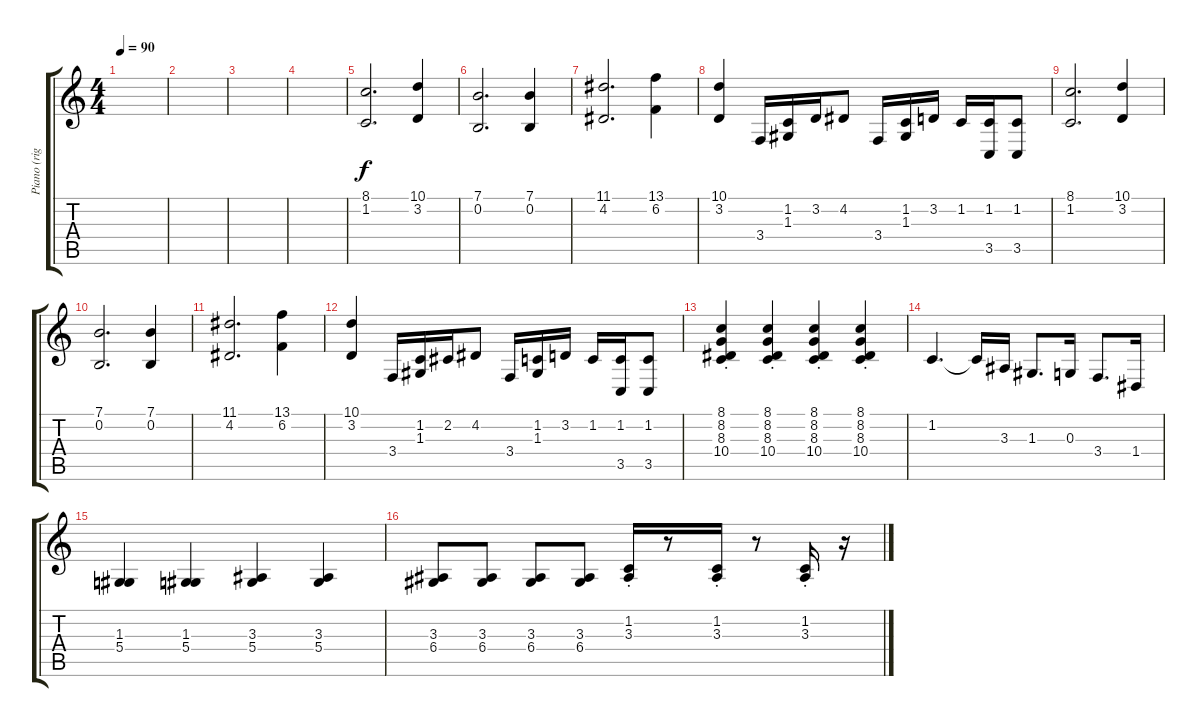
\track ("Piano (right hand)" "Piano (rig") {instrument acousticgrandpiano}
\staff {score tabs}
\tuning (E4 B3 G3 D3 A2 E2) {hide}
\ts (4 4)
\tempo 90
\clef g2
\ks c
|
|
|
|
(8.1 1.2).2{d} (10.1 3.2).4 |
(7.1 0.2).2{d} (7.1 0.2).4 |
(11.1 4.2).2{d} (13.1 6.2).4 |
(10.1 3.2).4 3.4.16 (1.2 1.3).16 3.2.16 4.2.8 3.4.16 (1.2 1.3).16 3.2.16 1.2.16 (1.2 3.5).16 (1.2 3.5).8 |
(8.1 1.2).2{d} (10.1 3.2).4 |
(7.1 0.2).2{d} (7.1 0.2).4 |
(11.1 4.2).2{d} (13.1 6.2).4 |
(10.1 3.2).4 3.4.16 (1.2 1.3).16 2.2.16 4.2.8 3.4.16 (1.2 1.3).16 3.2.16 1.2.16 (1.2 3.5).16 (1.2 3.5).8 |
(8.1{st} 8.2{st} 8.3{st} 10.4{st}).4 (8.1{st} 8.2{st} 8.3{st} 10.4{st}).4 (8.1{st} 8.2{st} 8.3{st} 10.4{st}).4 (8.1{st} 8.2{st} 8.3{st} 10.4{st}).4 |
1.2.4{d} 1.2{t}.16 3.3.16 1.3.8{d} 0.3.16 3.4.8{d} 1.4.16 |
(1.3 5.4).4 (1.3 5.4).4 (3.3 5.4).4 (3.3 5.4).4 |
(3.3 6.4).8 (3.3 6.4).8 (3.3 6.4).8 (3.3 6.4).8 (1.2{st} 3.3{st}).16 r.8 (1.2{st} 3.3{st}).16 r.8 (1.2{st} 3.3{st}).16 r.16
